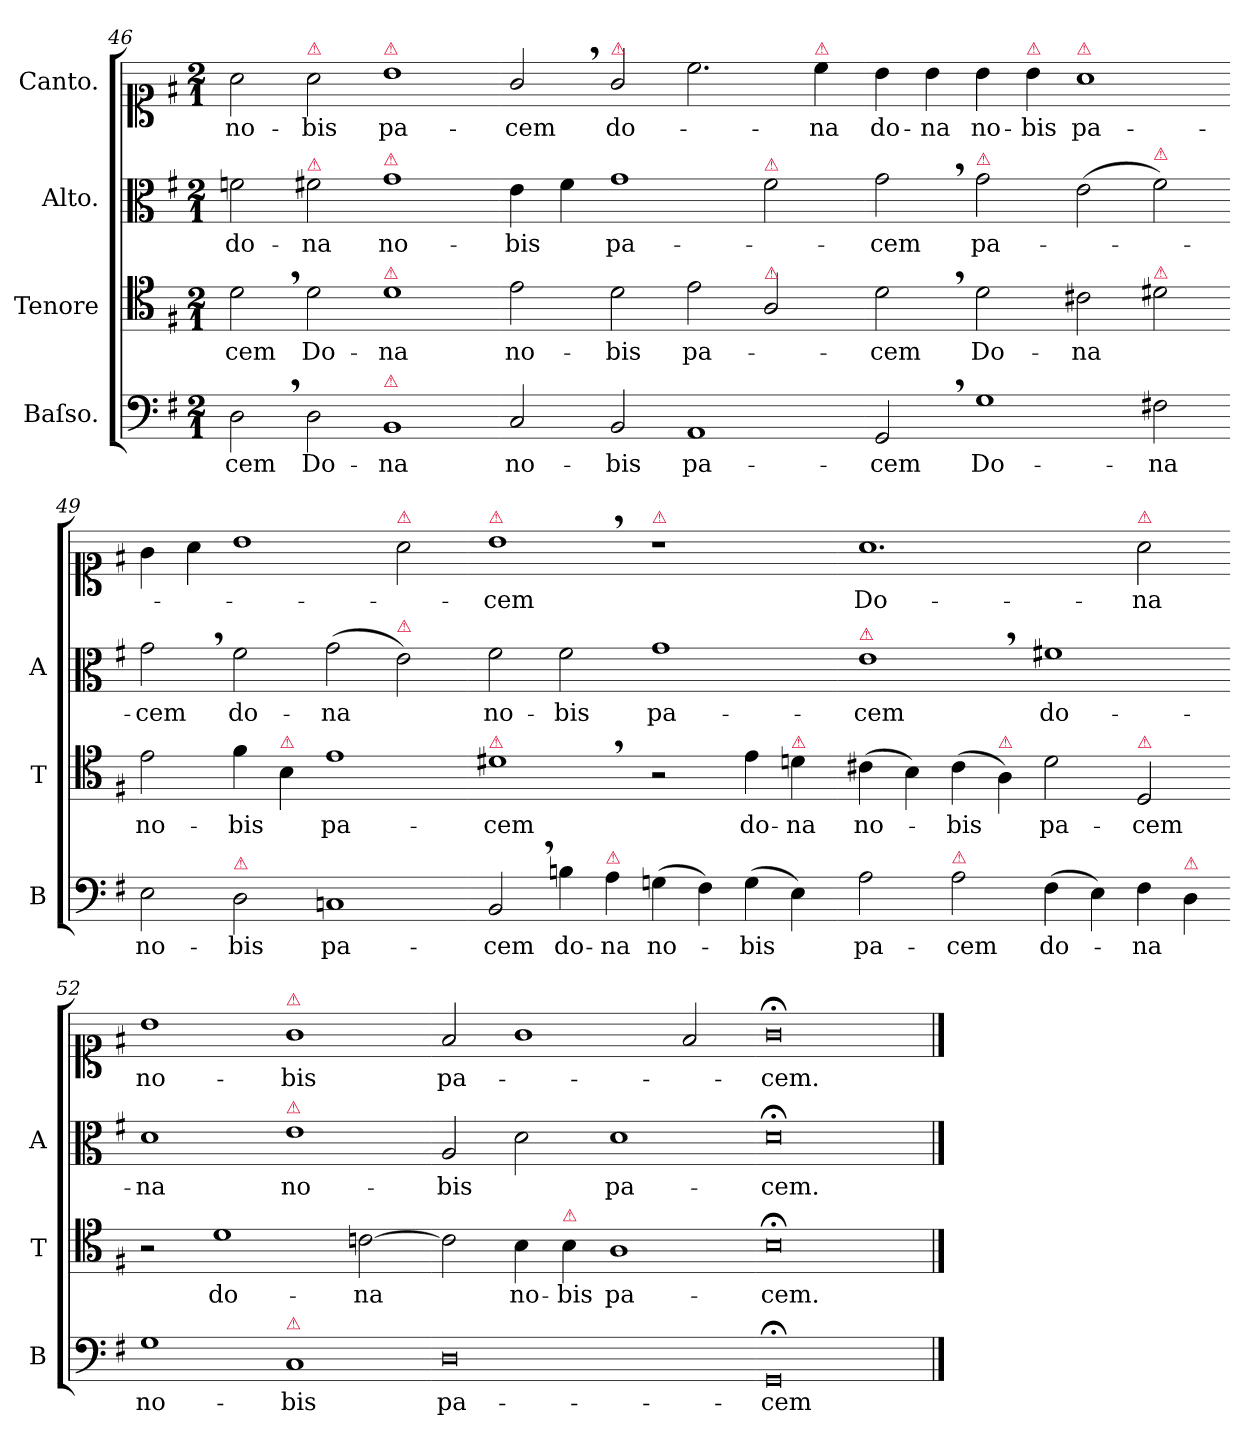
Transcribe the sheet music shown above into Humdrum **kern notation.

**kern	**text	**kern	**text	**kern	**text	**kern	**text
*part4	*part4	*part3	*part3	*part2	*part2	*part1	*part1
*staff4	*staff4	*staff3	*staff3	*staff2	*staff2	*staff1	*staff1
*I"Baſso.	*	*I"Tenore	*	*I"Alto.	*	*I"Canto.	*
*I'B	*	*I'T	*	*I'A	*	*	*
*clefF4	*	*clefC4	*	*clefC3	*	*clefC1	*
*k[f#]	*	*k[f#]	*	*k[f#]	*	*k[f#]	*
*G:	*	*G:	*	*G:	*	*G:	*
*M2/1	*	*M2/1	*	*M2/1	*	*M2/1	*
=46	=46	=46	=46	=46	=46	=46	=46
2D,\	-cem	2d,\	-cem	2fn\	do-	2a\	no-
!	!	!	!	!	!	!LO:TX:a:color=crimson:t=⚠	!
!	!	!	!	!LO:TX:a:color=crimson:t=⚠	!	!	!
!	!LO:LY:i	!	!	!	!	!	!
2D\	Do-	2d\	Do-	2f#X\	-na	2a\	-bis
!	!	!	!	!	!	!LO:TX:a:color=crimson:t=⚠	!
!	!	!	!	!LO:TX:a:color=crimson:t=⚠	!	!	!
!	!	!LO:TX:a:color=crimson:t=⚠	!	!	!	!	!
!LO:TX:a:color=crimson:t=⚠	!	!	!	!	!	!	!
!	!LO:LY:i	!	!	!	!	!	!
1BB	-na	1d	-na	1g	no-	1b	pa-
=47-	=47-	=47-	=47-	=47-	=47-	=47-	=47-
!	!LO:LY:i	!	!	!	!	!	!
2C/	no-	2e\	no-	4e\	-bis	2g,/	-cem
.	.	.	.	4f#\	.	.	.
!	!	!	!	!	!	!LO:TX:a:color=crimson:t=⚠	!
!	!LO:LY:i	!	!	!	!	!	!
2BB/	-bis	2d\	-bis	1g	pa-	2g/	do-
!	!LO:LY:i	!	!	!	!	!	!
1AA	pa-	2e\	pa-	.	.	2.cc\	.
!	!	!	!	!LO:TX:a:color=crimson:t=⚠	!	!	!
!	!	!LO:TX:a:color=crimson:t=⚠	!	!	!	!	!
.	.	2A/	.	2f#\	.	.	.
!	!	!	!	!	!	!LO:TX:a:color=crimson:t=⚠	!
.	.	.	.	.	.	4cc\	-na
=48-	=48-	=48-	=48-	=48-	=48-	=48-	=48-
!	!LO:LY:i	!	!	!	!	!	!
2GG,/	-cem	2d,\	-cem	2g,\	-cem	4b\	do-
.	.	.	.	.	.	4b\	-na
!	!	!	!	!LO:TX:a:color=crimson:t=⚠	!	!	!
1G\	Do-	2d\	Do-	2g\	pa-	4b\	no-
!	!	!	!	!	!	!LO:TX:a:color=crimson:t=⚠	!
.	.	.	.	.	.	4b\	-bis
!	!	!	!	!	!	!LO:TX:a:color=crimson:t=⚠	!
.	.	2c#X\	-na	(2e\	.	1a	pa-
!	!	!	!	!LO:TX:a:color=crimson:t=⚠	!	!	!
!	!	!LO:TX:a:color=crimson:t=⚠	!	!	!	!	!
2F#X\	-na	2d#X\	.	2f#\)	.	.	.
=49-	=49-	=49-	=49-	=49-	=49-	=49-	=49-
2E\	no-	2e\	no-	2g,\	-cem	4g\	.
.	.	.	.	.	.	4a\	.
!LO:TX:a:color=crimson:t=⚠	!	!	!	!	!	!	!
2D\	-bis	4f#\	-bis	2f#\	do-	1b	.
!	!	!LO:TX:a:color=crimson:t=⚠	!	!	!	!	!
.	.	4B\	.	.	.	.	.
1Cn	pa-	1e	pa-	(2g\	-na	.	.
!	!	!	!	!	!	!LO:TX:a:color=crimson:t=⚠	!
!	!	!	!	!LO:TX:a:color=crimson:t=⚠	!	!	!
.	.	.	.	2e\)	.	2a\	.
=50-	=50-	=50-	=50-	=50-	=50-	=50-	=50-
!	!	!	!	!	!	!LO:TX:a:color=crimson:t=⚠	!
!	!	!LO:TX:a:color=crimson:t=⚠	!	!	!	!	!
2BB,/	-cem	1d#X,<	-cem	2f#\	no-	1b,	-cem
4Bn\	do-	.	.	2f#\	-bis	.	.
!LO:TX:a:color=crimson:t=⚠	!	!	!	!	!	!	!
4A\	-na	.	.	.	.	.	.
!	!	!	!	!	!	!LO:TX:a:color=crimson:t=⚠	!
(4Gn\	no-	2r	.	1g	pa-	1r	.
4F#\)	.	.	.	.	.	.	.
(4G\	-bis	4e\	do-	.	.	.	.
!	!	!LO:TX:a:color=crimson:t=⚠	!	!	!	!	!
4E\)	.	4dn\	-na	.	.	.	.
=51-	=51-	=51-	=51-	=51-	=51-	=51-	=51-
!	!	!	!	!LO:TX:a:color=crimson:t=⚠	!	!	!
2A\	pa-	(4c#X\	no-	1e,	-cem	1.a	Do-
.	.	4B\)	.	.	.	.	.
!LO:TX:a:color=crimson:t=⚠	!	!	!	!	!	!	!
2A\	-cem	(4c#\	-bis	.	.	.	.
!	!	!LO:TX:a:color=crimson:t=⚠	!	!	!	!	!
.	.	4A\)	.	.	.	.	.
(4F#\	do-	2d\	pa-	1f#X	do-	.	.
4E\)	.	.	.	.	.	.	.
!	!	!	!	!	!	!LO:TX:a:color=crimson:t=⚠	!
!	!	!LO:TX:a:color=crimson:t=⚠	!	!	!	!	!
4F#\	-na	2D/	-cem	.	.	2a\	-na
!LO:TX:a:color=crimson:t=⚠	!	!	!	!	!	!	!
4D\	.	.	.	.	.	.	.
=52-	=52-	=52-	=52-	=52-	=52-	=52-	=52-
1G	no-	2r	.	1d	-na	1b	no-
.	.	1d	do-	.	.	.	.
!	!	!	!	!	!	!LO:TX:a:color=crimson:t=⚠	!
!	!	!	!	!LO:TX:a:color=crimson:t=⚠	!	!	!
!LO:TX:a:color=crimson:t=⚠	!	!	!	!	!	!	!
1C	-bis	.	.	1e	no-	1g	-bis
.	.	[2cn\	-na	.	.	.	.
=53-	=53-	=53-	=53-	=53-	=53-	=53-	=53-
0D	pa-	2c\]	.	2A/	-bis	2f#/	pa-
.	.	4B\	no-	2d\	.	1g	.
!	!	!LO:TX:a:color=crimson:t=⚠	!	!	!	!	!
.	.	4B\	-bis	.	.	.	.
.	.	1A	pa-	1d	pa-	.	.
.	.	.	.	.	.	2f#/	.
=54-	=54-	=54-	=54-	=54-	=54-	=54-	=54-
0GG;<	-cem	0B;<	-cem.	0d;<	-cem.	0g;<	-cem.
==	==	==	==	==	==	==	==
*-	*-	*-	*-	*-	*-	*-	*-
